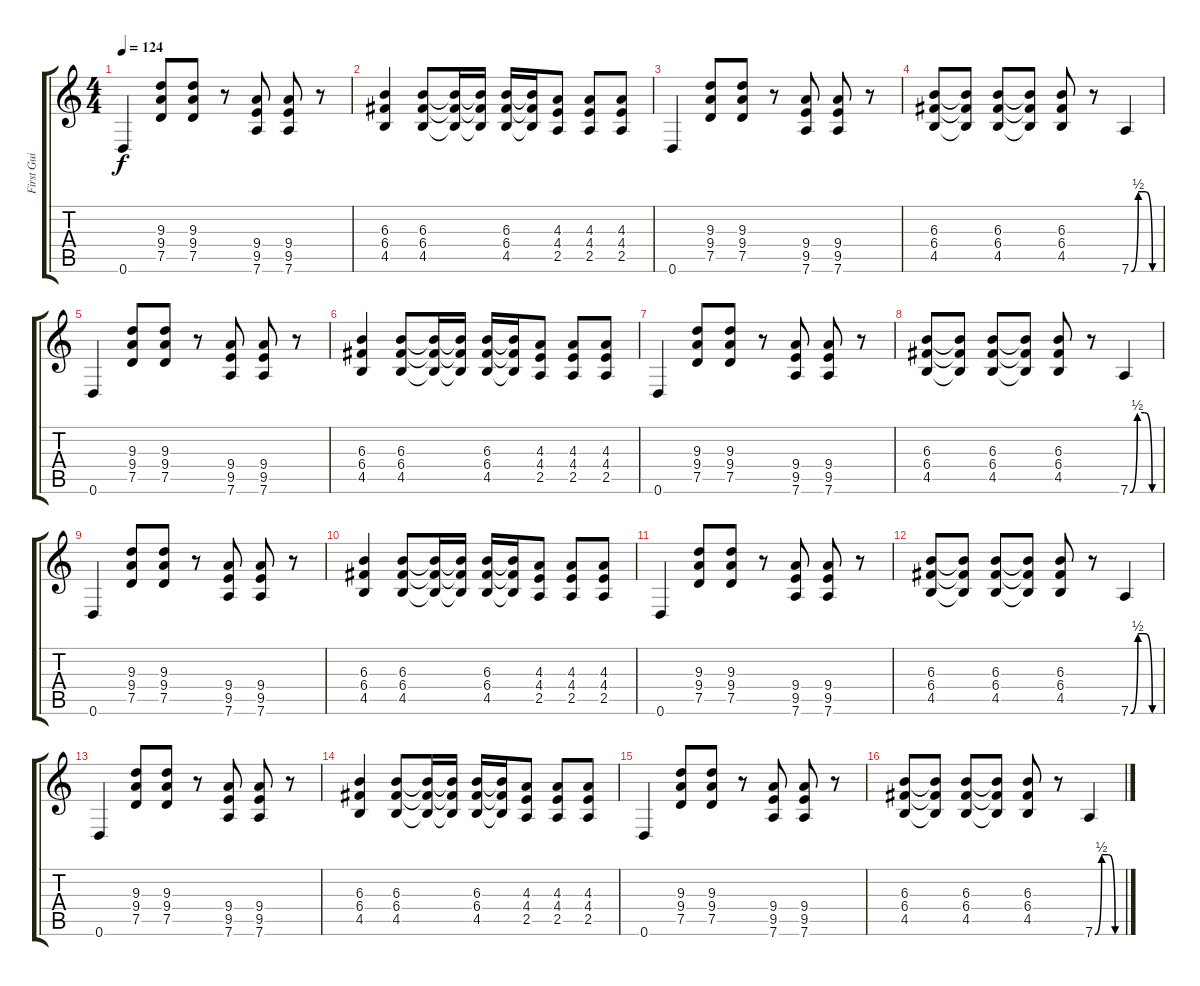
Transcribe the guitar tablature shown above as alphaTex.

\track (" First Guitar" " First Gui") {instrument overdrivenguitar}
\staff {score tabs}
\tuning (D4 A3 F3 C3 G2 D2) {hide}
\ts (4 4)
\tempo 124
\clef g2
\ks c
0.6.4{dy f instrument overdrivenguitar} (9.3 9.4 7.5).8 (9.3 9.4 7.5).8 r.8 (9.4 9.5 7.6).8 (9.4 9.5 7.6).8 r.8 |
(6.3 6.4 4.5).4 (6.3 6.4 4.5).8 (6.3{t} 6.4{t} 4.5{t}).16 (6.3{t} 6.4{t} 4.5{t}).16 (6.3 6.4 4.5).16 (6.3{t} 6.4{t} 4.5{t}).16 (4.3 4.4 2.5).8 (4.3 4.4 2.5).8 (4.3 4.4 2.5).8 |
0.6.4 (9.3 9.4 7.5).8 (9.3 9.4 7.5).8 r.8 (9.4 9.5 7.6).8 (9.4 9.5 7.6).8 r.8 |
(6.3 6.4 4.5).8 (6.3{t} 6.4{t} 4.5{t}).8 (6.3 6.4 4.5).8 (6.3{t} 6.4{t} 4.5{t}).8 (6.3 6.4 4.5).8 r.8 7.6{be (custom 0 0 15 2 30 2 45 0 60 0)}.4 |
0.6.4 (9.3 9.4 7.5).8 (9.3 9.4 7.5).8 r.8 (9.4 9.5 7.6).8 (9.4 9.5 7.6).8 r.8 |
(6.3 6.4 4.5).4 (6.3 6.4 4.5).8 (6.3{t} 6.4{t} 4.5{t}).16 (6.3{t} 6.4{t} 4.5{t}).16 (6.3 6.4 4.5).16 (6.3{t} 6.4{t} 4.5{t}).16 (4.3 4.4 2.5).8 (4.3 4.4 2.5).8 (4.3 4.4 2.5).8 |
0.6.4 (9.3 9.4 7.5).8 (9.3 9.4 7.5).8 r.8 (9.4 9.5 7.6).8 (9.4 9.5 7.6).8 r.8 |
(6.3 6.4 4.5).8 (6.3{t} 6.4{t} 4.5{t}).8 (6.3 6.4 4.5).8 (6.3{t} 6.4{t} 4.5{t}).8 (6.3 6.4 4.5).8 r.8 7.6{be (custom 0 0 15 2 30 2 45 0 60 0)}.4 |
0.6.4{volume 11} (9.3 9.4 7.5).8 (9.3 9.4 7.5).8 r.8 (9.4 9.5 7.6).8 (9.4 9.5 7.6).8 r.8 |
(6.3 6.4 4.5).4 (6.3 6.4 4.5).8 (6.3{t} 6.4{t} 4.5{t}).16 (6.3{t} 6.4{t} 4.5{t}).16 (6.3 6.4 4.5).16 (6.3{t} 6.4{t} 4.5{t}).16 (4.3 4.4 2.5).8 (4.3 4.4 2.5).8 (4.3 4.4 2.5).8 |
0.6.4 (9.3 9.4 7.5).8 (9.3 9.4 7.5).8 r.8 (9.4 9.5 7.6).8 (9.4 9.5 7.6).8 r.8 |
(6.3 6.4 4.5).8 (6.3{t} 6.4{t} 4.5{t}).8 (6.3 6.4 4.5).8 (6.3{t} 6.4{t} 4.5{t}).8 (6.3 6.4 4.5).8 r.8 7.6{be (custom 0 0 15 2 30 2 45 0 60 0)}.4 |
0.6.4 (9.3 9.4 7.5).8 (9.3 9.4 7.5).8 r.8 (9.4 9.5 7.6).8 (9.4 9.5 7.6).8 r.8 |
(6.3 6.4 4.5).4 (6.3 6.4 4.5).8 (6.3{t} 6.4{t} 4.5{t}).16 (6.3{t} 6.4{t} 4.5{t}).16 (6.3 6.4 4.5).16 (6.3{t} 6.4{t} 4.5{t}).16 (4.3 4.4 2.5).8 (4.3 4.4 2.5).8 (4.3 4.4 2.5).8 |
0.6.4 (9.3 9.4 7.5).8 (9.3 9.4 7.5).8 r.8 (9.4 9.5 7.6).8 (9.4 9.5 7.6).8 r.8 |
(6.3 6.4 4.5).8 (6.3{t} 6.4{t} 4.5{t}).8 (6.3 6.4 4.5).8 (6.3{t} 6.4{t} 4.5{t}).8 (6.3 6.4 4.5).8 r.8 7.6{be (custom 0 0 15 2 30 2 45 0 60 0)}.4
